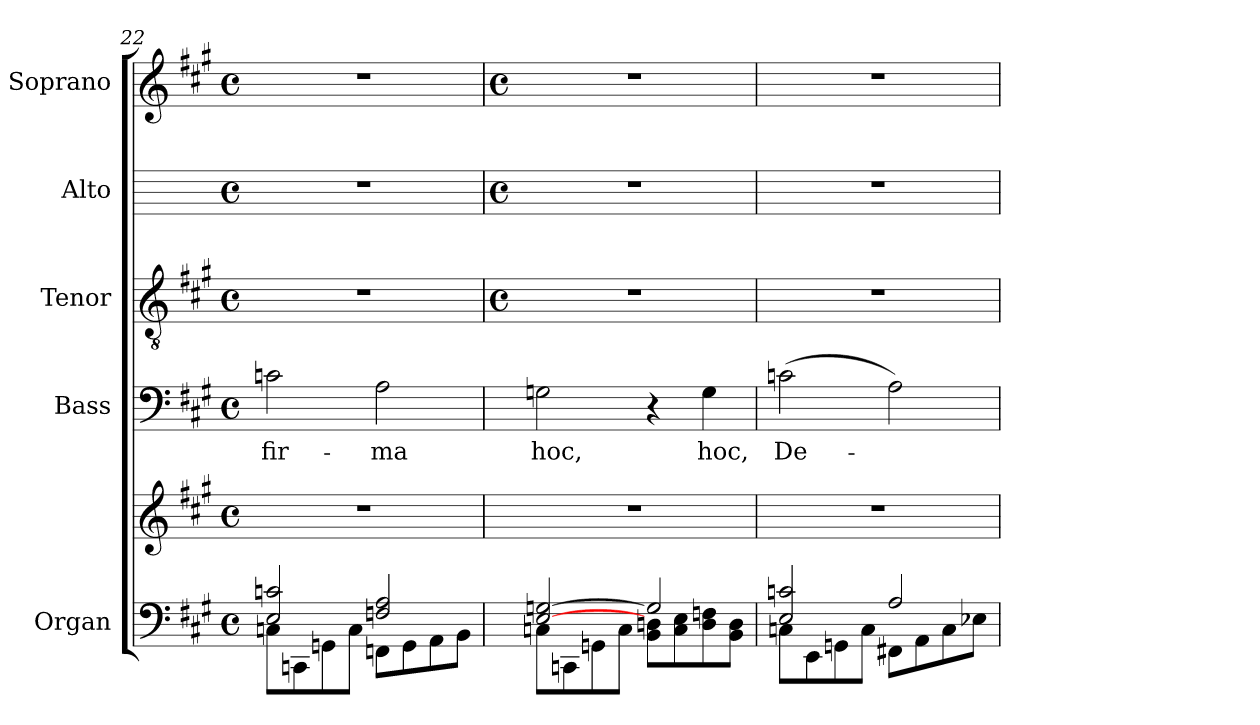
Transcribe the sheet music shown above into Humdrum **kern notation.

**kern	**kern	**kern	**text	**kern	**kern	**kern
*part5	*part5	*part4	*part4	*part3	*part2	*part1
*staff6	*staff5	*staff4	*staff4	*staff3	*staff2	*staff1
*I"Organ	*	*I"Bass	*	*I"Tenor	*I"Alto	*I"Soprano
*	*	*I'B	*	*I'T	*I'A	*I'S
*clefF4	*clefG2	*clefF4	*	*clefGv2	*	*clefG2
*k[f#c#g#]	*k[f#c#g#]	*k[f#c#g#]	*	*k[f#c#g#]	*	*k[f#c#g#]
*A:	*A:	*A:	*	*A:	*	*A:
*M4/4	*M4/4	*M4/4	*	*M4/4	*M4/4	*M4/4
*met(c)	*met(c)	*met(c)	*	*met(c)	*met(c)	*met(c)
=22	=22	=22	=22	=22	=22	=22
*^	*	*	*	*	*	*
!	!	!	!	!LO:LY:b	!	!	!
2E/ 2cn/	8Cn\L	1r	2cn	-fir-	1r	1r	1r
.	8CCn\	.	.	.	.	.	.
.	8GGn\	.	.	.	.	.	.
.	8C\J	.	.	.	.	.	.
!	!	!	!	!LO:LY:b	!	!	!
2Fn/ 2A/	8FFn\L	.	2A	-ma	.	.	.
.	8GG\	.	.	.	.	.	.
.	8AA\	.	.	.	.	.	.
.	8BB\J	.	.	.	.	.	.
!!LO:LB:g=z
=23	=23	=23	=23	=23	=23	=23	=23
*	*	*	*	*	*M4/4	*M4/4	*M4/4
*	*	*	*	*	*met(c)	*met(c)	*met(c)
!	!	!	!	!LO:LY:b	!	!	!
[2E/ [2Gn/	8Cn\L	1r	2Gn	hoc,	1r	1r	1r
.	8CCn\	.	.	.	.	.	.
.	8GGn\	.	.	.	.	.	.
.	8C\J	.	.	.	.	.	.
2G/]	8BB 8DnL	.	4r	.	.	.	.
.	8C 8E	.	.	.	.	.	.
!	!	!	!	!LO:LY:b	!	!	!
.	8D 8Fn	.	4G	hoc,	.	.	.
.	8BB 8DJ	.	.	.	.	.	.
=24	=24	=24	=24	=24	=24	=24	=24
!	!	!	!	!LO:LY:b	!	!	!
2E/ 2cn/	8Cn\L	1r	(>2cn	De-	1r	1r	1r
.	8EE\	.	.	.	.	.	.
.	8GGn\	.	.	.	.	.	.
.	8C\J	.	.	.	.	.	.
2A/	8FF#X\L	.	2A)	.	.	.	.
.	8AA\	.	.	.	.	.	.
.	8C\	.	.	.	.	.	.
.	8E-XJ	.	.	.	.	.	.
*v	*v	*	*	*	*	*	*
=	=	=	=	=	=	=
*-	*-	*-	*-	*-	*-	*-
